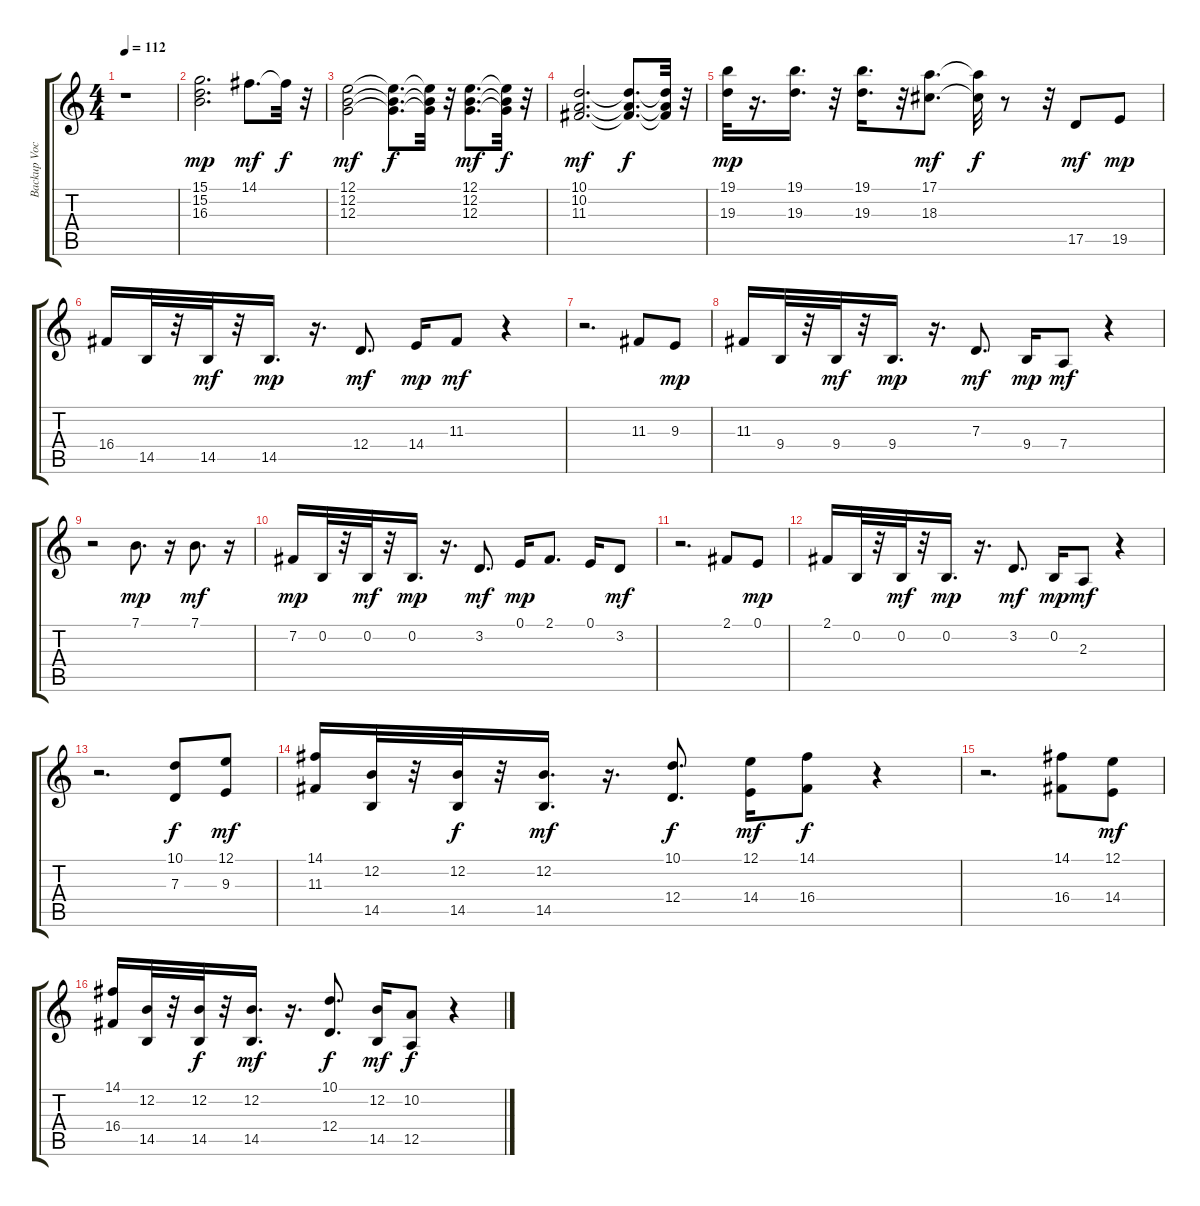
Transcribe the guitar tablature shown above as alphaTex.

\track ("Backup Vocals" "Backup Voc") {instrument choiraahs}
\staff {score tabs}
\tuning (E4 B3 G3 D3 A2 E2) {hide}
\ts (4 4)
\tempo 112
\clef g2
\ks c
r.1{dy f} |
(15.1 15.2 16.3).2{d dy mp} 14.1.8{d dy mf} 14.1{t}.32{dy f} r.32 |
(12.1 12.2 12.3).2{dy mf} (12.1{t} 12.2{t} 12.3{t}).8{d dy f} (12.1{t} 12.2{t} 12.3{t}).32 r.32 (12.1 12.2 12.3).8{d dy mf} (12.1{t} 12.2{t} 12.3{t}).32{dy f} r.32 |
(10.1 10.2 11.3).2{d dy mf} (10.1{t} 10.2{t} 11.3{t}).8{d dy f} (10.1{t} 10.2{t} 11.3{t}).32 r.32 |
(19.1 19.3).32{dy mp} r.16{d} (19.1 19.3).16{d} r.32 (19.1 19.3).16{d} r.32 (17.1 18.3).8{d dy mf} (17.1{t} 18.3{t}).32{dy f} r.8 r.32 17.5.8{dy mf} 19.5.8{dy mp} |
16.4.16 14.5.32 r.32 14.5.32{dy mf} r.32 14.5.16{d dy mp} r.16{d} 12.4.8{d dy mf} 14.4.16{dy mp} 11.3.8{dy mf} r.4 |
r.2{d} 11.3.8 9.3.8{dy mp} |
11.3.16 9.4.32 r.32 9.4.32{dy mf} r.32 9.4.16{d dy mp} r.16{d} 7.3.8{d dy mf} 9.4.16{dy mp} 7.4.8{dy mf} r.4 |
r.2 7.1.8{d dy mp} r.16 7.1.8{d dy mf} r.16 |
7.2.16{dy mp} 0.2.32 r.32 0.2.32{dy mf} r.32 0.2.16{d dy mp} r.16{d} 3.2.8{d dy mf} 0.1.16{dy mp} 2.1.8{d} 0.1.16 3.2.8{dy mf} |
r.2{d} 2.1.8 0.1.8{dy mp} |
2.1.16 0.2.32 r.32 0.2.32{dy mf} r.32 0.2.16{d dy mp} r.16{d} 3.2.8{d dy mf} 0.2.16{dy mp} 2.3.8{dy mf} r.4 |
r.2{d} (10.1 7.3).8{dy f} (12.1 9.3).8{dy mf} |
(14.1 11.3).16 (12.2 14.5).32 r.32 (12.2 14.5).32{dy f} r.32 (12.2 14.5).16{d dy mf} r.16{d} (10.1 12.4).8{d dy f} (12.1 14.4).16{dy mf} (14.1 16.4).8{dy f} r.4 |
r.2{d} (14.1 16.4).8 (12.1 14.4).8{dy mf} |
(14.1 16.4).16 (12.2 14.5).32 r.32 (12.2 14.5).32{dy f} r.32 (12.2 14.5).16{d dy mf} r.16{d} (10.1 12.4).8{d dy f} (12.2 14.5).16{dy mf} (10.2 12.5).8{dy f} r.4
